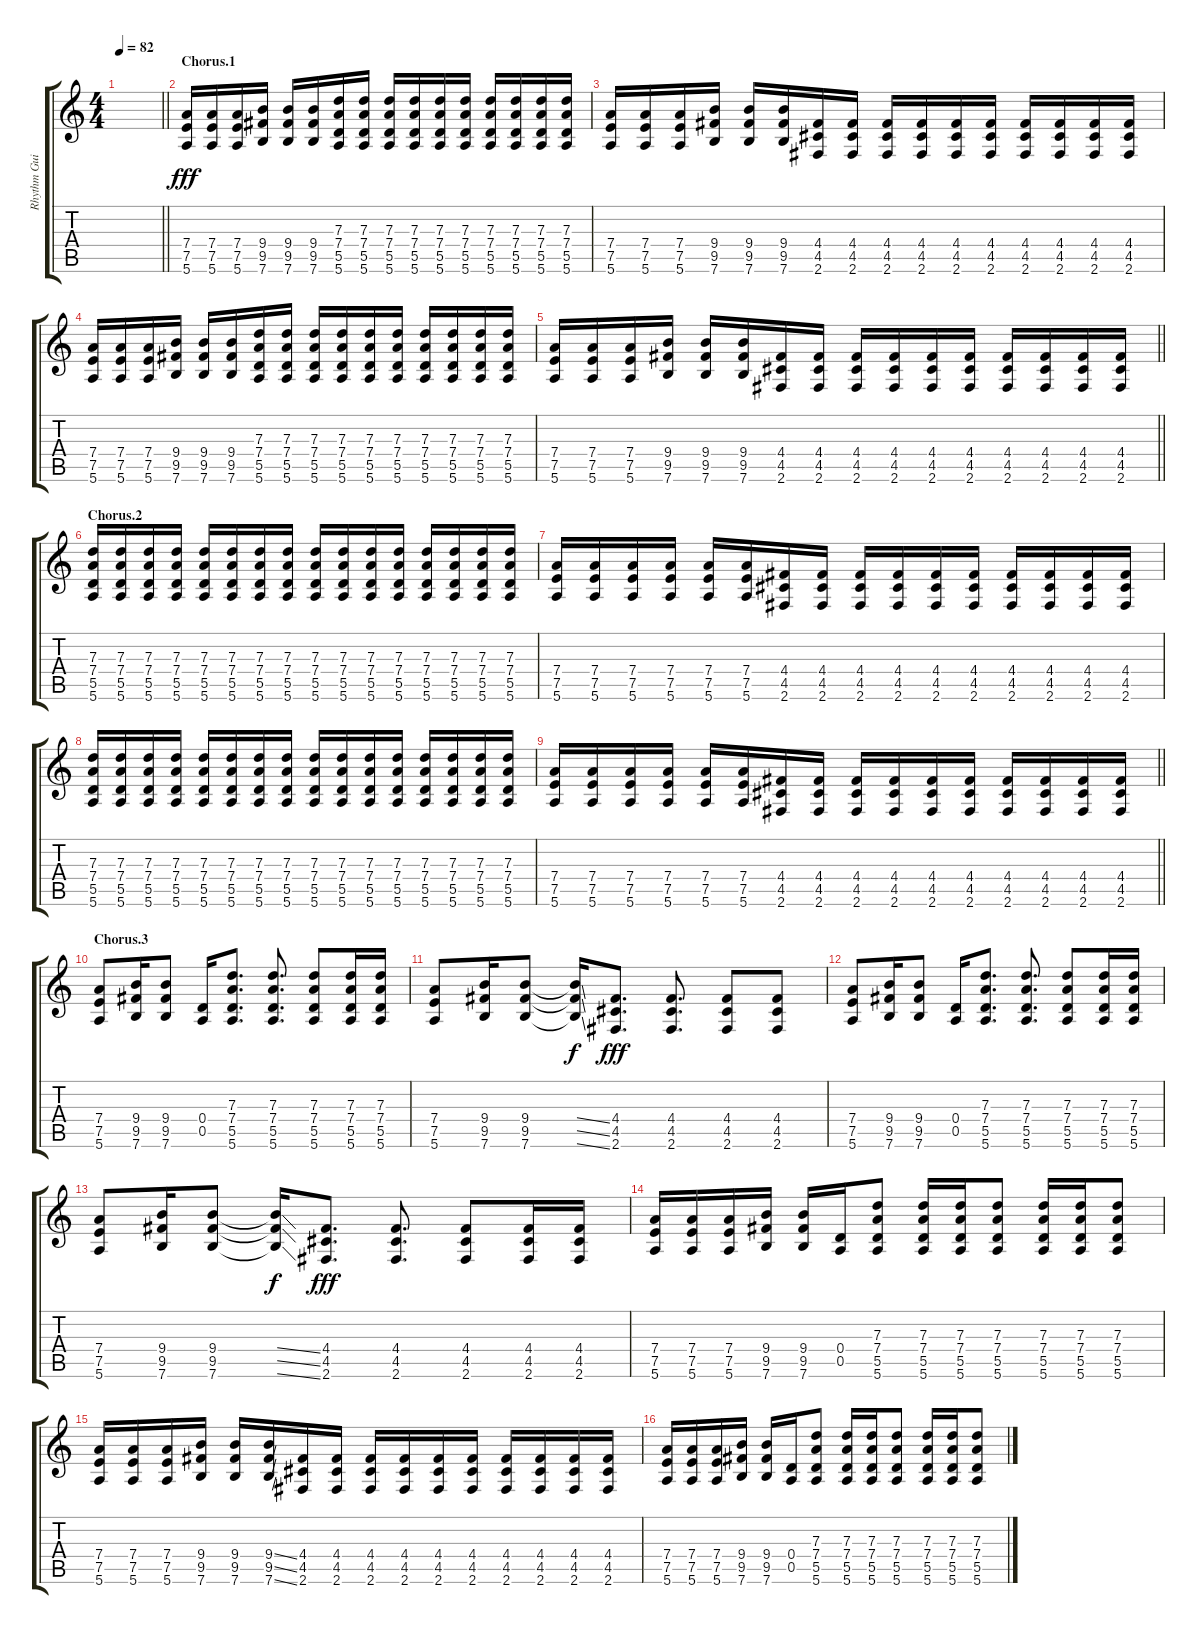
\track ("Rhythm Guitar R" "Rhythm Gui") {instrument overdrivenguitar}
\staff {score tabs}
\tuning (E4 B3 G3 D3 A2 E2) {hide}
\ts (4 4)
\tempo 82
\clef g2
\barLineRight lightlight
\ks c
|
\section ("" "Chorus.1")
(7.4 7.5 5.6).16{dy fff volume 8} (7.4 7.5 5.6).16 (7.4 7.5 5.6).16 (9.4 9.5 7.6).16 (9.4 9.5 7.6).16 (9.4 9.5 7.6).16 (7.3 7.4 5.5 5.6).16 (7.3 7.4 5.5 5.6).16 (7.3 7.4 5.5 5.6).16 (7.3 7.4 5.5 5.6).16 (7.3 7.4 5.5 5.6).16 (7.3 7.4 5.5 5.6).16 (7.3 7.4 5.5 5.6).16 (7.3 7.4 5.5 5.6).16 (7.3 7.4 5.5 5.6).16 (7.3 7.4 5.5 5.6).16 |
(7.4 7.5 5.6).16 (7.4 7.5 5.6).16 (7.4 7.5 5.6).16 (9.4 9.5 7.6).16 (9.4 9.5 7.6).16 (9.4 9.5 7.6).16 (4.4 4.5 2.6).16 (4.4 4.5 2.6).16 (4.4 4.5 2.6).16 (4.4 4.5 2.6).16 (4.4 4.5 2.6).16 (4.4 4.5 2.6).16 (4.4 4.5 2.6).16 (4.4 4.5 2.6).16 (4.4 4.5 2.6).16 (4.4 4.5 2.6).16 |
(7.4 7.5 5.6).16 (7.4 7.5 5.6).16 (7.4 7.5 5.6).16 (9.4 9.5 7.6).16 (9.4 9.5 7.6).16 (9.4 9.5 7.6).16 (7.3 7.4 5.5 5.6).16 (7.3 7.4 5.5 5.6).16 (7.3 7.4 5.5 5.6).16 (7.3 7.4 5.5 5.6).16 (7.3 7.4 5.5 5.6).16 (7.3 7.4 5.5 5.6).16 (7.3 7.4 5.5 5.6).16 (7.3 7.4 5.5 5.6).16 (7.3 7.4 5.5 5.6).16 (7.3 7.4 5.5 5.6).16 |
\barLineRight lightlight
(7.4 7.5 5.6).16 (7.4 7.5 5.6).16 (7.4 7.5 5.6).16 (9.4 9.5 7.6).16 (9.4 9.5 7.6).16 (9.4 9.5 7.6).16 (4.4 4.5 2.6).16 (4.4 4.5 2.6).16 (4.4 4.5 2.6).16 (4.4 4.5 2.6).16 (4.4 4.5 2.6).16 (4.4 4.5 2.6).16 (4.4 4.5 2.6).16 (4.4 4.5 2.6).16 (4.4 4.5 2.6).16 (4.4 4.5 2.6).16 |
\section ("" "Chorus.2")
(7.3 7.4 5.5 5.6).16 (7.3 7.4 5.5 5.6).16 (7.3 7.4 5.5 5.6).16 (7.3 7.4 5.5 5.6).16 (7.3 7.4 5.5 5.6).16 (7.3 7.4 5.5 5.6).16 (7.3 7.4 5.5 5.6).16 (7.3 7.4 5.5 5.6).16 (7.3 7.4 5.5 5.6).16 (7.3 7.4 5.5 5.6).16 (7.3 7.4 5.5 5.6).16 (7.3 7.4 5.5 5.6).16 (7.3 7.4 5.5 5.6).16 (7.3 7.4 5.5 5.6).16 (7.3 7.4 5.5 5.6).16 (7.3 7.4 5.5 5.6).16 |
(7.4 7.5 5.6).16 (7.4 7.5 5.6).16 (7.4 7.5 5.6).16 (7.4 7.5 5.6).16 (7.4 7.5 5.6).16 (7.4 7.5 5.6).16 (4.4 4.5 2.6).16 (4.4 4.5 2.6).16 (4.4 4.5 2.6).16 (4.4 4.5 2.6).16 (4.4 4.5 2.6).16 (4.4 4.5 2.6).16 (4.4 4.5 2.6).16 (4.4 4.5 2.6).16 (4.4 4.5 2.6).16 (4.4 4.5 2.6).16 |
(7.3 7.4 5.5 5.6).16 (7.3 7.4 5.5 5.6).16 (7.3 7.4 5.5 5.6).16 (7.3 7.4 5.5 5.6).16 (7.3 7.4 5.5 5.6).16 (7.3 7.4 5.5 5.6).16 (7.3 7.4 5.5 5.6).16 (7.3 7.4 5.5 5.6).16 (7.3 7.4 5.5 5.6).16 (7.3 7.4 5.5 5.6).16 (7.3 7.4 5.5 5.6).16 (7.3 7.4 5.5 5.6).16 (7.3 7.4 5.5 5.6).16 (7.3 7.4 5.5 5.6).16 (7.3 7.4 5.5 5.6).16 (7.3 7.4 5.5 5.6).16 |
\barLineRight lightlight
(7.4 7.5 5.6).16 (7.4 7.5 5.6).16 (7.4 7.5 5.6).16 (7.4 7.5 5.6).16 (7.4 7.5 5.6).16 (7.4 7.5 5.6).16 (4.4 4.5 2.6).16 (4.4 4.5 2.6).16 (4.4 4.5 2.6).16 (4.4 4.5 2.6).16 (4.4 4.5 2.6).16 (4.4 4.5 2.6).16 (4.4 4.5 2.6).16 (4.4 4.5 2.6).16 (4.4 4.5 2.6).16 (4.4 4.5 2.6).16 |
\section ("" "Chorus.3")
(7.4 7.5 5.6).8{volume 11} (9.4 9.5 7.6).16 (9.4 9.5 7.6).8 (0.4 0.5).16 (7.3 7.4 5.5 5.6).8{d} (7.3 7.4 5.5 5.6).8{d} (7.3 7.4 5.5 5.6).8 (7.3 7.4 5.5 5.6).16 (7.3 7.4 5.5 5.6).16 |
(7.4 7.5 5.6).8 (9.4 9.5 7.6).16 (9.4 9.5 7.6).8 (9.4{ss t} 9.5{ss t} 7.6{ss t}).16{dy f} (4.4 4.5 2.6).8{d dy fff} (4.4 4.5 2.6).8{d} (4.4 4.5 2.6).8 (4.4 4.5 2.6).8 |
(7.4 7.5 5.6).8 (9.4 9.5 7.6).16 (9.4 9.5 7.6).8 (0.4 0.5).16 (7.3 7.4 5.5 5.6).8{d} (7.3 7.4 5.5 5.6).8{d} (7.3 7.4 5.5 5.6).8 (7.3 7.4 5.5 5.6).16 (7.3 7.4 5.5 5.6).16 |
(7.4 7.5 5.6).8 (9.4 9.5 7.6).16 (9.4 9.5 7.6).8 (9.4{ss t} 9.5{ss t} 7.6{ss t}).16{dy f} (4.4 4.5 2.6).8{d dy fff} (4.4 4.5 2.6).8{d} (4.4 4.5 2.6).8 (4.4 4.5 2.6).16 (4.4 4.5 2.6).16 |
(7.4 7.5 5.6).16 (7.4 7.5 5.6).16 (7.4 7.5 5.6).16 (9.4 9.5 7.6).16 (9.4 9.5 7.6).16 (0.4 0.5).16 (7.3 7.4 5.5 5.6).8 (7.3 7.4 5.5 5.6).16 (7.3 7.4 5.5 5.6).16 (7.3 7.4 5.5 5.6).8 (7.3 7.4 5.5 5.6).16 (7.3 7.4 5.5 5.6).16 (7.3 7.4 5.5 5.6).8 |
(7.4 7.5 5.6).16 (7.4 7.5 5.6).16 (7.4 7.5 5.6).16 (9.4 9.5 7.6).16 (9.4 9.5 7.6).16 (9.4{ss} 9.5{ss} 7.6{ss}).16 (4.4 4.5 2.6).16 (4.4 4.5 2.6).16 (4.4 4.5 2.6).16 (4.4 4.5 2.6).16 (4.4 4.5 2.6).16 (4.4 4.5 2.6).16 (4.4 4.5 2.6).16 (4.4 4.5 2.6).16 (4.4 4.5 2.6).16 (4.4 4.5 2.6).16 |
(7.4 7.5 5.6).16 (7.4 7.5 5.6).16 (7.4 7.5 5.6).16 (9.4 9.5 7.6).16 (9.4 9.5 7.6).16 (0.4 0.5).16 (7.3 7.4 5.5 5.6).8 (7.3 7.4 5.5 5.6).16 (7.3 7.4 5.5 5.6).16 (7.3 7.4 5.5 5.6).8 (7.3 7.4 5.5 5.6).16 (7.3 7.4 5.5 5.6).16 (7.3 7.4 5.5 5.6).8
